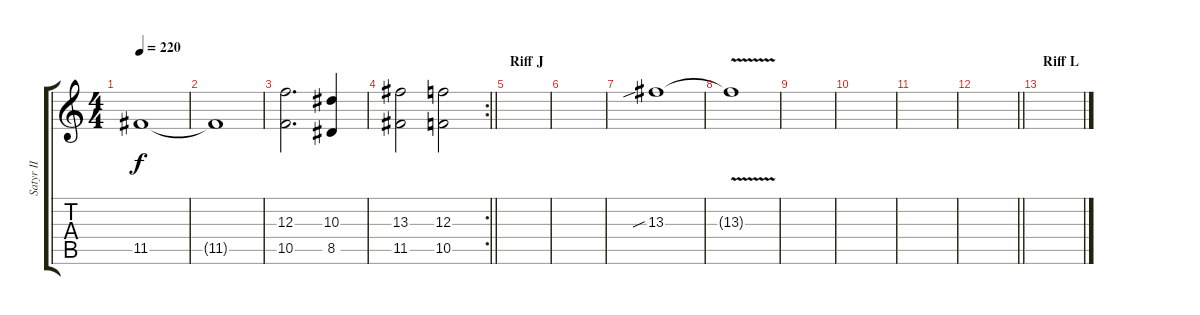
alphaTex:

\track ("Satyr II" "Satyr II") {instrument distortionguitar}
\staff {score tabs}
\tuning (D4 A3 F3 C3 G2 D2) {hide}
\ts (4 4)
\tempo 220
\clef g2
\ks c
11.5.1{dy f} |
11.5{t}.1 |
(12.3 10.5).2{d} (10.3 8.5).4 |
\rc 2
\barLineRight lightlight
(13.3 11.5).2 (12.3 10.5).2 |
\section ("" "Riff J")
|
|
13.3{sib}.1 |
13.3{v t}.1 |
|
|
|
\barLineRight lightlight
|
\section ("" "Riff L")
